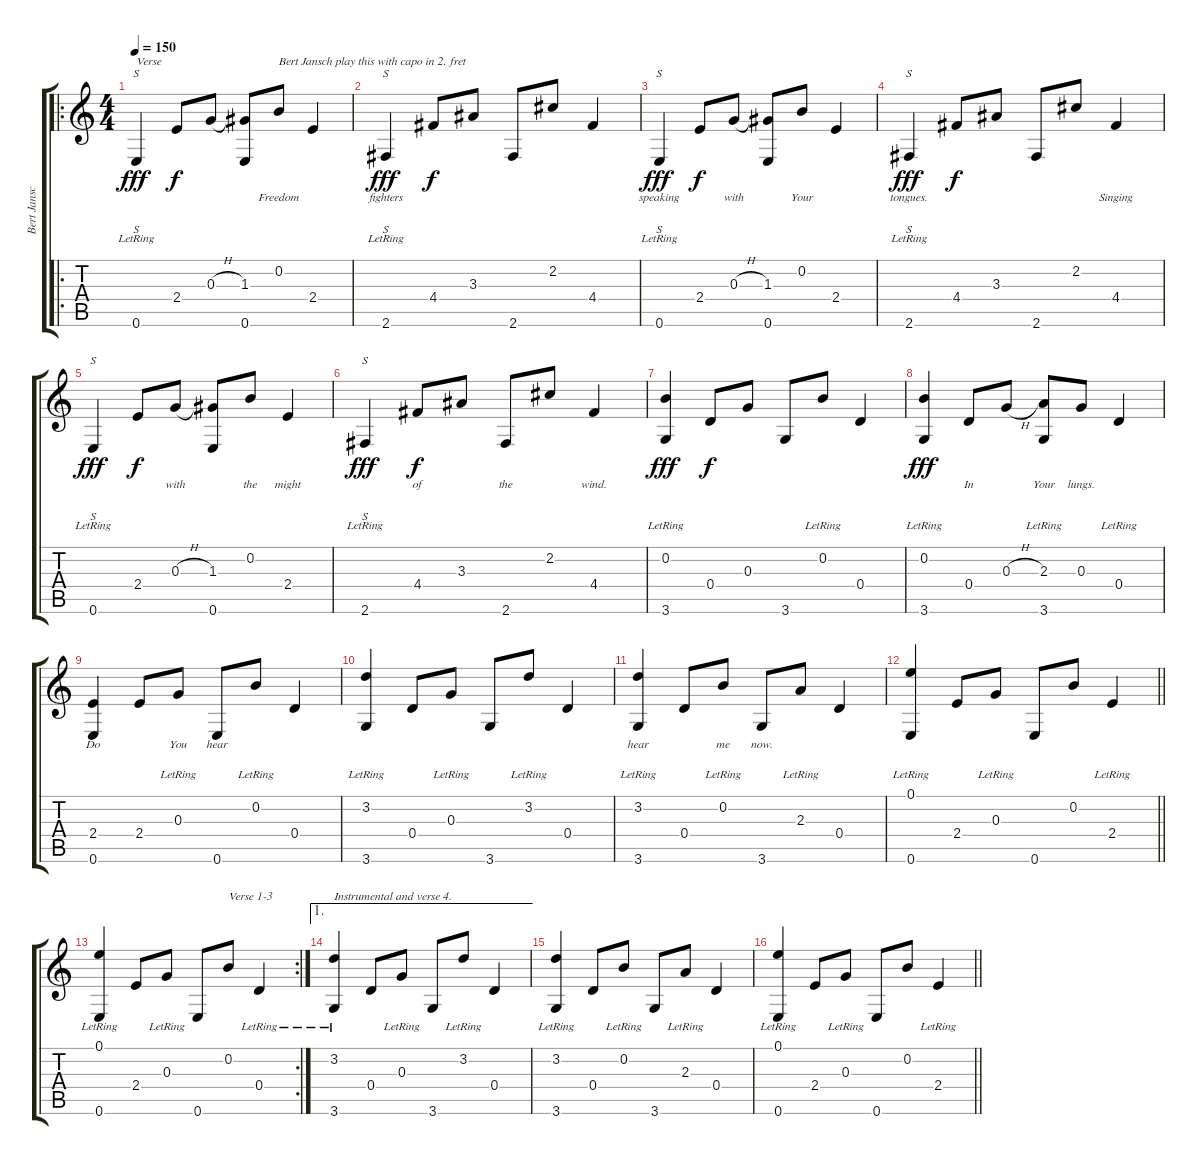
\track ("Bert Jansch" "Bert Jansc") {instrument acousticguitarsteel}
\staff {score tabs}
\tuning (E4 B3 G3 D3 A2 E2) {hide}
\ro
\ts (4 4)
\tempo 150
\clef g2
\ks c
0.6{lr}.4{s txt "Verse" lyrics (0 "") lyrics (1 "") lyrics (2 "") lyrics (3 "") lyrics (4 "") dy fff instrument acousticguitarsteel} 2.4.8{lyrics (0 "") lyrics (1 "") lyrics (2 "") lyrics (3 "") lyrics (4 "") dy f} 0.3{h}.8{lyrics (0 "") lyrics (1 "") lyrics (2 "") lyrics (3 "") lyrics (4 "")} (1.3 0.6).8{lyrics (0 "") lyrics (1 "") lyrics (2 "") lyrics (3 "") lyrics (4 "")} 0.2.8{txt "Bert Jansch play this with capo in 2. fret" lyrics (0 "Freedom") lyrics (1 "") lyrics (2 "") lyrics (3 "") lyrics (4 "")} 2.4.4{lyrics (0 "") lyrics (1 "") lyrics (2 "") lyrics (3 "") lyrics (4 "")} |
2.6{lr}.4{s lyrics (0 "fighters") lyrics (1 "") lyrics (2 "") lyrics (3 "") lyrics (4 "") dy fff} 4.4.8{lyrics (0 "") lyrics (1 "") lyrics (2 "") lyrics (3 "") lyrics (4 "") dy f} 3.3.8{lyrics (0 "") lyrics (1 "") lyrics (2 "") lyrics (3 "") lyrics (4 "")} 2.6.8{lyrics (0 "") lyrics (1 "") lyrics (2 "") lyrics (3 "") lyrics (4 "")} 2.2.8{lyrics (0 "") lyrics (1 "") lyrics (2 "") lyrics (3 "") lyrics (4 "")} 4.4.4{lyrics (0 "") lyrics (1 "") lyrics (2 "") lyrics (3 "") lyrics (4 "")} |
0.6{lr}.4{s lyrics (0 "speaking") lyrics (1 "") lyrics (2 "") lyrics (3 "") lyrics (4 "") dy fff} 2.4.8{lyrics (0 "") lyrics (1 "") lyrics (2 "") lyrics (3 "") lyrics (4 "") dy f} 0.3{h}.8{lyrics (0 "with") lyrics (1 "") lyrics (2 "") lyrics (3 "") lyrics (4 "")} (1.3 0.6).8{lyrics (0 "") lyrics (1 "") lyrics (2 "") lyrics (3 "") lyrics (4 "")} 0.2.8{lyrics (0 "Your") lyrics (1 "") lyrics (2 "") lyrics (3 "") lyrics (4 "")} 2.4.4{lyrics (0 "") lyrics (1 "") lyrics (2 "") lyrics (3 "") lyrics (4 "")} |
2.6{lr}.4{s lyrics (0 "tongues.") lyrics (1 "") lyrics (2 "") lyrics (3 "") lyrics (4 "") dy fff} 4.4.8{lyrics (0 "") lyrics (1 "") lyrics (2 "") lyrics (3 "") lyrics (4 "") dy f} 3.3.8{lyrics (0 "") lyrics (1 "") lyrics (2 "") lyrics (3 "") lyrics (4 "")} 2.6.8{lyrics (0 "") lyrics (1 "") lyrics (2 "") lyrics (3 "") lyrics (4 "")} 2.2.8{lyrics (0 "") lyrics (1 "") lyrics (2 "") lyrics (3 "") lyrics (4 "")} 4.4.4{lyrics (0 "Singing") lyrics (1 "") lyrics (2 "") lyrics (3 "") lyrics (4 "")} |
0.6{lr}.4{s lyrics (0 "") lyrics (1 "") lyrics (2 "") lyrics (3 "") lyrics (4 "") dy fff} 2.4.8{lyrics (0 "") lyrics (1 "") lyrics (2 "") lyrics (3 "") lyrics (4 "") dy f} 0.3{h}.8{lyrics (0 "with") lyrics (1 "") lyrics (2 "") lyrics (3 "") lyrics (4 "")} (1.3 0.6).8{lyrics (0 "") lyrics (1 "") lyrics (2 "") lyrics (3 "") lyrics (4 "")} 0.2.8{lyrics (0 "the") lyrics (1 "") lyrics (2 "") lyrics (3 "") lyrics (4 "")} 2.4.4{lyrics (0 "might") lyrics (1 "") lyrics (2 "") lyrics (3 "") lyrics (4 "")} |
2.6{lr}.4{s lyrics (0 "") lyrics (1 "") lyrics (2 "") lyrics (3 "") lyrics (4 "") dy fff} 4.4.8{lyrics (0 "of") lyrics (1 "") lyrics (2 "") lyrics (3 "") lyrics (4 "") dy f} 3.3.8{lyrics (0 "") lyrics (1 "") lyrics (2 "") lyrics (3 "") lyrics (4 "")} 2.6.8{lyrics (0 "the") lyrics (1 "") lyrics (2 "") lyrics (3 "") lyrics (4 "")} 2.2.8{lyrics (0 "") lyrics (1 "") lyrics (2 "") lyrics (3 "") lyrics (4 "")} 4.4.4{lyrics (0 "wind.") lyrics (1 "") lyrics (2 "") lyrics (3 "") lyrics (4 "")} |
(0.2{lr} 3.6).4{lyrics (0 "") lyrics (1 "") lyrics (2 "") lyrics (3 "") lyrics (4 "") dy fff} 0.4.8{lyrics (0 "") lyrics (1 "") lyrics (2 "") lyrics (3 "") lyrics (4 "") dy f} 0.3.8{lyrics (0 "") lyrics (1 "") lyrics (2 "") lyrics (3 "") lyrics (4 "")} 3.6.8{lyrics (0 "") lyrics (1 "") lyrics (2 "") lyrics (3 "") lyrics (4 "")} 0.2{lr}.8{lyrics (0 "") lyrics (1 "") lyrics (2 "") lyrics (3 "") lyrics (4 "")} 0.4.4{lyrics (0 "") lyrics (1 "") lyrics (2 "") lyrics (3 "") lyrics (4 "")} |
(0.2{lr} 3.6).4{lyrics (0 "") lyrics (1 "") lyrics (2 "") lyrics (3 "") lyrics (4 "") dy fff} 0.4.8{lyrics (0 "In") lyrics (1 "") lyrics (2 "") lyrics (3 "") lyrics (4 "")} 0.3{h}.8{lyrics (0 "") lyrics (1 "") lyrics (2 "") lyrics (3 "") lyrics (4 "")} (2.3{lr} 3.6).8{lyrics (0 "Your") lyrics (1 "") lyrics (2 "") lyrics (3 "") lyrics (4 "")} 0.3.8{lyrics (0 "lungs.") lyrics (1 "") lyrics (2 "") lyrics (3 "") lyrics (4 "")} 0.4{lr}.4{lyrics (0 "") lyrics (1 "") lyrics (2 "") lyrics (3 "") lyrics (4 "")} |
(2.4 0.6).4{lyrics (0 "Do") lyrics (1 "") lyrics (2 "") lyrics (3 "") lyrics (4 "")} 2.4.8{lyrics (0 "") lyrics (1 "") lyrics (2 "") lyrics (3 "") lyrics (4 "")} 0.3{lr}.8{lyrics (0 "You") lyrics (1 "") lyrics (2 "") lyrics (3 "") lyrics (4 "")} 0.6.8{lyrics (0 "hear") lyrics (1 "") lyrics (2 "") lyrics (3 "") lyrics (4 "")} 0.2{lr}.8{lyrics (0 "") lyrics (1 "") lyrics (2 "") lyrics (3 "") lyrics (4 "")} 0.4.4{lyrics (0 "") lyrics (1 "") lyrics (2 "") lyrics (3 "") lyrics (4 "")} |
(3.2{lr} 3.6).4{lyrics (0 "") lyrics (1 "") lyrics (2 "") lyrics (3 "") lyrics (4 "")} 0.4.8{lyrics (0 "") lyrics (1 "") lyrics (2 "") lyrics (3 "") lyrics (4 "")} 0.3{lr}.8{lyrics (0 "") lyrics (1 "") lyrics (2 "") lyrics (3 "") lyrics (4 "")} 3.6.8{lyrics (0 "") lyrics (1 "") lyrics (2 "") lyrics (3 "") lyrics (4 "")} 3.2{lr}.8{lyrics (0 "") lyrics (1 "") lyrics (2 "") lyrics (3 "") lyrics (4 "")} 0.4.4{lyrics (0 "") lyrics (1 "") lyrics (2 "") lyrics (3 "") lyrics (4 "")} |
(3.2{lr} 3.6).4{lyrics (0 "hear") lyrics (1 "") lyrics (2 "") lyrics (3 "") lyrics (4 "")} 0.4.8{lyrics (0 "") lyrics (1 "") lyrics (2 "") lyrics (3 "") lyrics (4 "")} 0.2{lr}.8{lyrics (0 "me") lyrics (1 "") lyrics (2 "") lyrics (3 "") lyrics (4 "")} 3.6.8{lyrics (0 "now.") lyrics (1 "") lyrics (2 "") lyrics (3 "") lyrics (4 "")} 2.3{lr}.8 0.4.4 |
\barLineRight lightlight
(0.1{lr} 0.6).4 2.4.8 0.3{lr}.8 0.6.8 0.2.8 2.4{lr}.4 |
\rc 2
(0.1{lr} 0.6).4 2.4.8 0.3{lr}.8 0.6.8 0.2.8{txt "Verse 1-3"} 0.4{lr}.4 |
\ae 1
(3.2{lr} 3.6).4{txt "Instrumental and verse 4."} 0.4.8 0.3{lr}.8 3.6.8 3.2{lr}.8 0.4.4 |
(3.2{lr} 3.6).4 0.4.8 0.2{lr}.8 3.6.8 2.3{lr}.8 0.4.4 |
\barLineRight lightlight
(0.1{lr} 0.6).4 2.4.8 0.3{lr}.8 0.6.8 0.2.8 2.4{lr}.4
